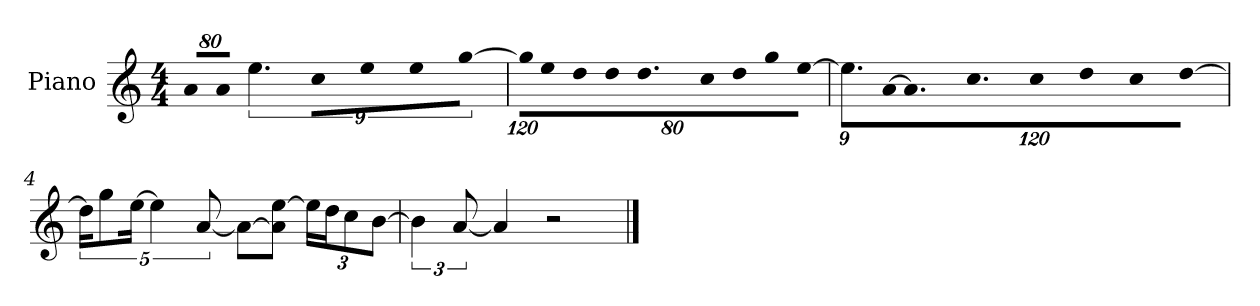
**kern
*part1
*staff1
*I"Piano
*I'P-no
*clefG2
*k[]
*M4/4
*MM90
=1
!LO:N:vis=8
640%71a/L
!LO:N:vis=8
640%71a/J
9%2.ee\
!LO:N:vis=8
640%71cc\L
!LO:N:vis=8
640%71ee\
!LO:N:vis=8
640%71ee\
!LO:N:vis=8
[640%71gg\J
=2
*Xbrackettup
!LO:N:vis=16
1920%107gg\KL]
!LO:N:vis=8
640%71ee\
!LO:N:vis=8
640%71dd\
!LO:N:vis=8
640%71dd\
9.dd\
!LO:N:vis=8
640%71cc\
!LO:N:vis=8
640%71dd\
!LO:N:vis=8
640%71gg\
!LO:N:vis=8
[640%71ee\J
=3
9.ee\L]
!LO:N:vis=16
[1920%107a\K
9.a\]
9.cc\
!LO:N:vis=8
640%71cc\
!LO:N:vis=8
640%71dd\
!LO:N:vis=8
640%71cc\
!LO:N:vis=8
[640%71dd\J
=4
*brackettup
20dd\KL]
10gg\
[20ee\Jk
5ee\]
[10a/
8a\L_
8a\] [8ee\J
*Xbrackettup
24ee\LL]
24dd\J
12cc\
[12b\J
!!LO:LB:g=z
=5
*brackettup
6b\]
[12a/
4a/]
2r
==
*-
